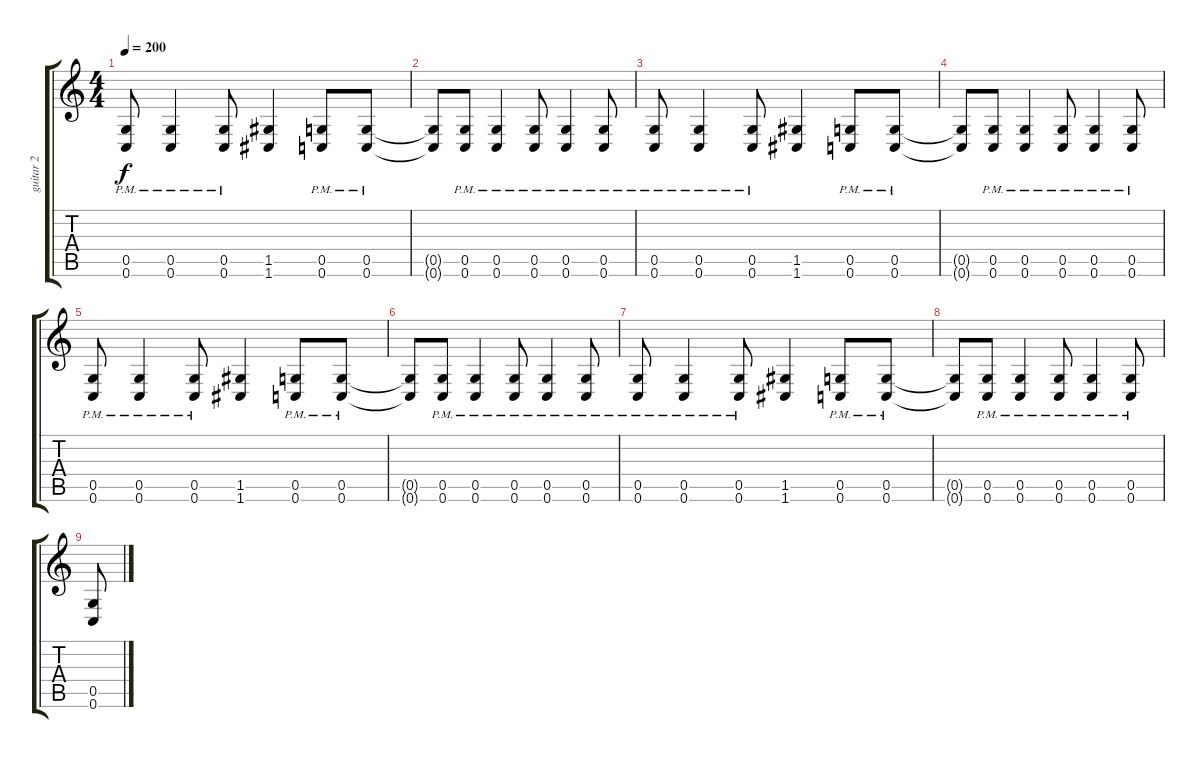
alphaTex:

\track ("guitar 2" "guitar 2") {instrument distortionguitar}
\staff {score tabs}
\tuning (D4 A3 F3 C3 G2 C2) {hide}
\ts (4 4)
\tempo 200
\clef g2
\ks c
(0.5{pm} 0.6{pm}).8{dy f} (0.5{pm} 0.6{pm}).4 (0.5{pm} 0.6{pm}).8 (1.5 1.6).4 (0.5{pm} 0.6{pm}).8 (0.5{pm} 0.6{pm}).8 |
(0.5{t} 0.6{t}).8 (0.5{pm} 0.6{pm}).8 (0.5{pm} 0.6{pm}).4 (0.5{pm} 0.6{pm}).8 (0.5{pm} 0.6{pm}).4 (0.5{pm} 0.6{pm}).8 |
(0.5{pm} 0.6{pm}).8 (0.5{pm} 0.6{pm}).4 (0.5{pm} 0.6{pm}).8 (1.5 1.6).4 (0.5{pm} 0.6{pm}).8 (0.5{pm} 0.6{pm}).8 |
(0.5{t} 0.6{t}).8 (0.5{pm} 0.6{pm}).8 (0.5{pm} 0.6{pm}).4 (0.5{pm} 0.6{pm}).8 (0.5{pm} 0.6{pm}).4 (0.5{pm} 0.6{pm}).8 |
(0.5{pm} 0.6{pm}).8 (0.5{pm} 0.6{pm}).4 (0.5{pm} 0.6{pm}).8 (1.5 1.6).4 (0.5{pm} 0.6{pm}).8 (0.5{pm} 0.6{pm}).8 |
(0.5{t} 0.6{t}).8 (0.5{pm} 0.6{pm}).8 (0.5{pm} 0.6{pm}).4 (0.5{pm} 0.6{pm}).8 (0.5{pm} 0.6{pm}).4 (0.5{pm} 0.6{pm}).8 |
(0.5{pm} 0.6{pm}).8 (0.5{pm} 0.6{pm}).4 (0.5{pm} 0.6{pm}).8 (1.5 1.6).4 (0.5{pm} 0.6{pm}).8 (0.5{pm} 0.6{pm}).8 |
(0.5{t} 0.6{t}).8 (0.5{pm} 0.6{pm}).8 (0.5{pm} 0.6{pm}).4 (0.5{pm} 0.6{pm}).8 (0.5{pm} 0.6{pm}).4 (0.5{pm} 0.6{pm}).8 |
(0.5 0.6).8
